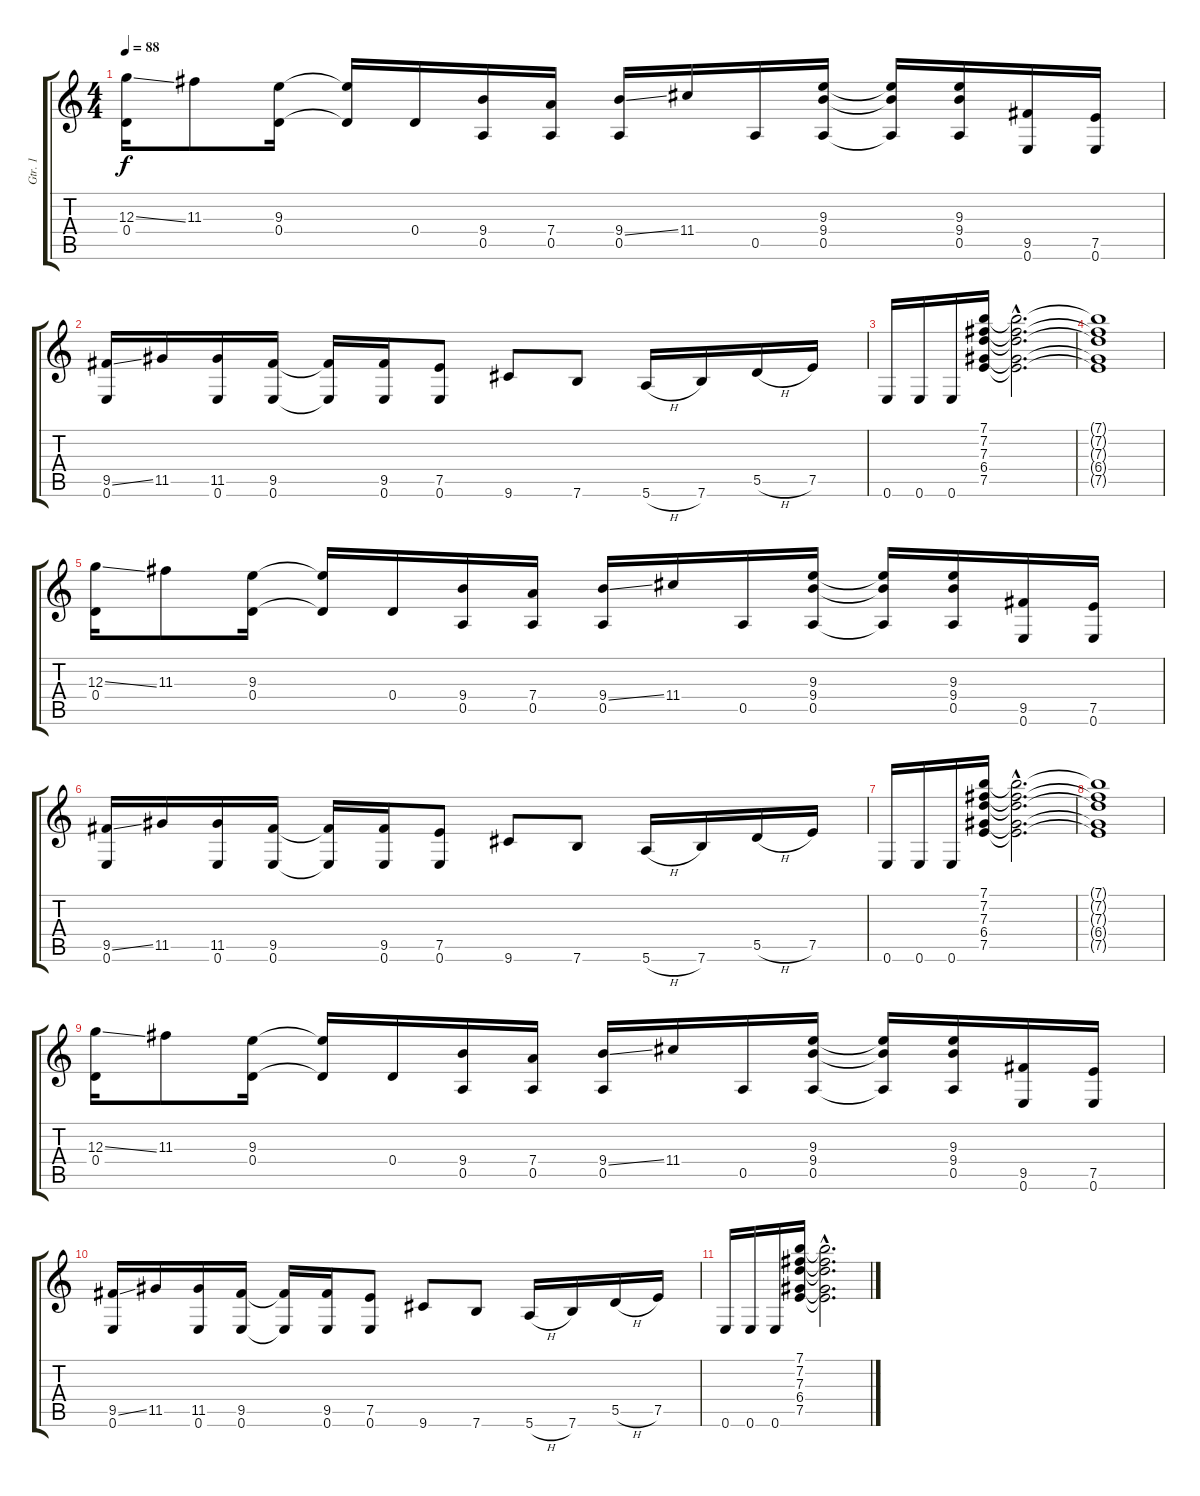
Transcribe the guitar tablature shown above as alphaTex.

\track ("Gtr. 1" "Gtr. 1") {instrument electricguitarclean}
\staff {score tabs}
\tuning (E4 B3 G3 D3 A2 E2) {hide}
\ts (4 4)
\tempo 88
\clef g2
\ks c
(12.3{ss} 0.4).16{dy f} 11.3.8 (9.3 0.4).16 (9.3{t} 0.4{t}).16 0.4.16 (9.4 0.5).16 (7.4 0.5).16 (9.4{ss} 0.5).16 11.4.16 0.5.16 (9.3 9.4 0.5).16 (9.3{t} 9.4{t} 0.5{t}).16 (9.3 9.4 0.5).16 (9.5 0.6).16 (7.5 0.6).16 |
(9.5{ss} 0.6).16 11.5.16 (11.5 0.6).16 (9.5 0.6).16 (9.5{t} 0.6{t}).16 (9.5 0.6).16 (7.5 0.6).8 9.6.8 7.6.8 5.6{h}.16 7.6.16 5.5{h}.16 7.5.16 |
0.6.16 0.6.16 0.6.16 (7.1 7.2 7.3 6.4 7.5).16 (7.1{hac t} 7.2{hac t} 7.3{hac t} 6.4{hac t} 7.5{hac t}).2{d} |
(7.1{t} 7.2{t} 7.3{t} 6.4{t} 7.5{t}).1 |
(12.3{ss} 0.4).16 11.3.8 (9.3 0.4).16 (9.3{t} 0.4{t}).16 0.4.16 (9.4 0.5).16 (7.4 0.5).16 (9.4{ss} 0.5).16 11.4.16 0.5.16 (9.3 9.4 0.5).16 (9.3{t} 9.4{t} 0.5{t}).16 (9.3 9.4 0.5).16 (9.5 0.6).16 (7.5 0.6).16 |
(9.5{ss} 0.6).16 11.5.16 (11.5 0.6).16 (9.5 0.6).16 (9.5{t} 0.6{t}).16 (9.5 0.6).16 (7.5 0.6).8 9.6.8 7.6.8 5.6{h}.16 7.6.16 5.5{h}.16 7.5.16 |
0.6.16 0.6.16 0.6.16 (7.1 7.2 7.3 6.4 7.5).16 (7.1{hac t} 7.2{hac t} 7.3{hac t} 6.4{hac t} 7.5{hac t}).2{d} |
(7.1{t} 7.2{t} 7.3{t} 6.4{t} 7.5{t}).1 |
(12.3{ss} 0.4).16 11.3.8 (9.3 0.4).16 (9.3{t} 0.4{t}).16 0.4.16 (9.4 0.5).16 (7.4 0.5).16 (9.4{ss} 0.5).16 11.4.16 0.5.16 (9.3 9.4 0.5).16 (9.3{t} 9.4{t} 0.5{t}).16 (9.3 9.4 0.5).16 (9.5 0.6).16 (7.5 0.6).16 |
(9.5{ss} 0.6).16 11.5.16 (11.5 0.6).16 (9.5 0.6).16 (9.5{t} 0.6{t}).16 (9.5 0.6).16 (7.5 0.6).8 9.6.8 7.6.8 5.6{h}.16 7.6.16 5.5{h}.16 7.5.16 |
0.6.16 0.6.16 0.6.16 (7.1 7.2 7.3 6.4 7.5).16 (7.1{hac t} 7.2{hac t} 7.3{hac t} 6.4{hac t} 7.5{hac t}).2{d}
